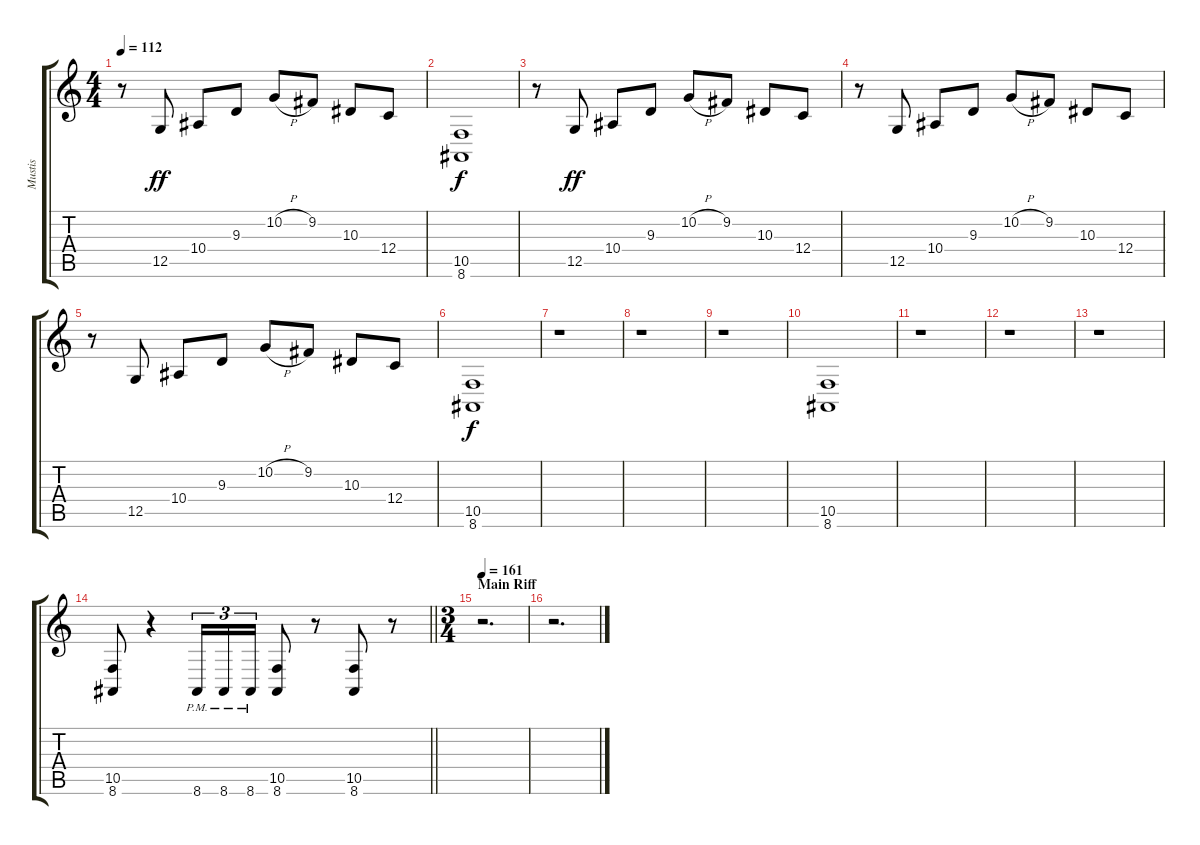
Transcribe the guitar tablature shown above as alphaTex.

\track ("Mustis" "Mustis") {instrument brightacousticpiano}
\staff {score tabs}
\tuning (D4 A3 F3 C3 G2 D2) {hide}
\ts (4 4)
\tempo 112
\clef g2
\ks c
r.8{dy ff} 12.5.8 10.4.8 9.3.8 10.2{h}.8 9.2.8 10.3.8 12.4.8 |
(10.5 8.6).1{dy f volume 9 instrument distortionguitar} |
r.8{volume 6 instrument distortionguitar} 12.5.8{dy ff} 10.4.8 9.3.8 10.2{h}.8 9.2.8 10.3.8 12.4.8 |
r.8 12.5.8 10.4.8 9.3.8 10.2{h}.8 9.2.8 10.3.8 12.4.8 |
r.8 12.5.8 10.4.8 9.3.8 10.2{h}.8 9.2.8 10.3.8 12.4.8 |
(10.5 8.6).1{dy f volume 9 instrument distortionguitar} |
r.1 |
r.1 |
r.1 |
(10.5 8.6).1{volume 9 instrument distortionguitar} |
r.1 |
r.1 |
r.1 |
\barLineRight lightlight
(10.5 8.6).8{volume 9 instrument distortionguitar} r.4 8.6{pm}.16{tu (3 2)} 8.6{pm}.16{tu (3 2)} 8.6{pm}.16{tu (3 2)} (10.5 8.6).8 r.8 (10.5 8.6).8 r.8 |
\ts (3 4)
\section ("" "Main Riff")
\tempo 161
r.2{d} |
r.2{d}
